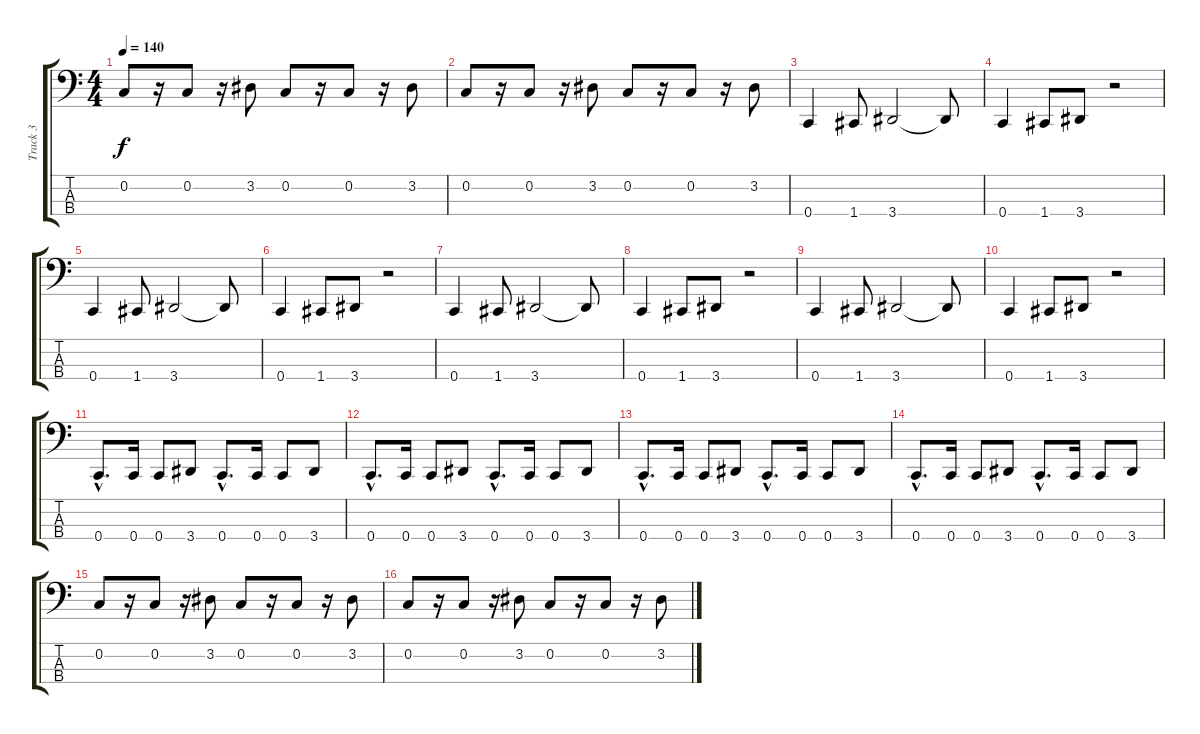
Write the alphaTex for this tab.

\track ("Track 3" "Track 3") {instrument electricbassfinger}
\staff {score tabs}
\tuning (F2 C2 G1 C1) {hide}
\ts (4 4)
\tempo 140
\clef f4
\ks c
0.2.8{dy f} r.16 0.2.8 r.16 3.2.8 0.2.8 r.16 0.2.8 r.16 3.2.8 |
0.2.8 r.16 0.2.8 r.16 3.2.8 0.2.8 r.16 0.2.8 r.16 3.2.8 |
0.4.4 1.4.8 3.4.2 3.4{t}.8 |
0.4.4 1.4.8 3.4.8 r.2 |
0.4.4 1.4.8 3.4.2 3.4{t}.8 |
0.4.4 1.4.8 3.4.8 r.2 |
0.4.4 1.4.8 3.4.2 3.4{t}.8 |
0.4.4 1.4.8 3.4.8 r.2 |
0.4.4 1.4.8 3.4.2 3.4{t}.8 |
0.4.4 1.4.8 3.4.8 r.2 |
0.4{hac}.8{d} 0.4.16 0.4.8 3.4.8 0.4{hac}.8{d} 0.4.16 0.4.8 3.4.8 |
0.4{hac}.8{d} 0.4.16 0.4.8 3.4.8 0.4{hac}.8{d} 0.4.16 0.4.8 3.4.8 |
0.4{hac}.8{d} 0.4.16 0.4.8 3.4.8 0.4{hac}.8{d} 0.4.16 0.4.8 3.4.8 |
0.4{hac}.8{d} 0.4.16 0.4.8 3.4.8 0.4{hac}.8{d} 0.4.16 0.4.8 3.4.8 |
0.2.8 r.16 0.2.8 r.16 3.2.8 0.2.8 r.16 0.2.8 r.16 3.2.8 |
0.2.8 r.16 0.2.8 r.16 3.2.8 0.2.8 r.16 0.2.8 r.16 3.2.8
